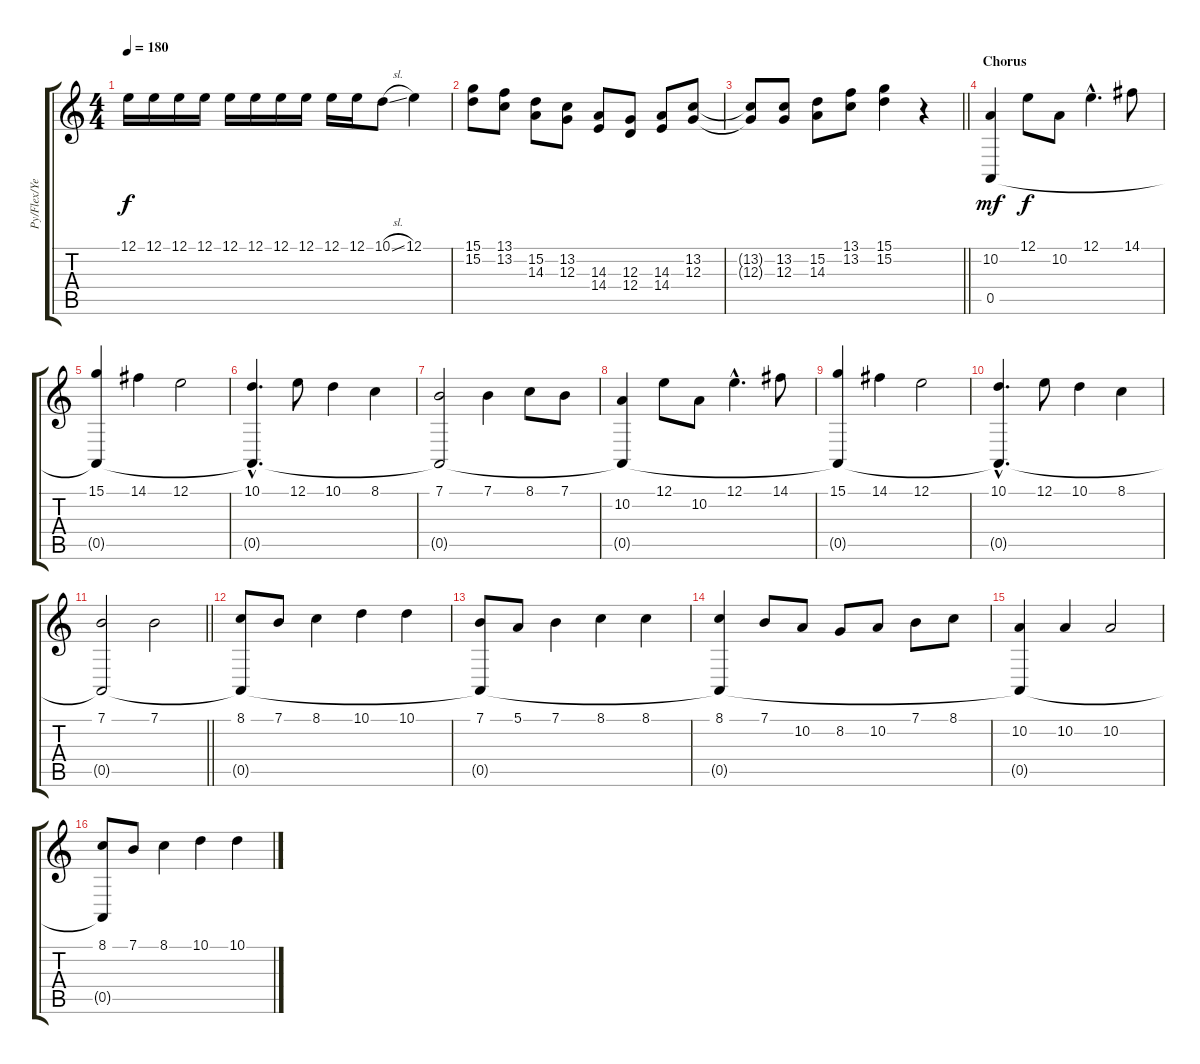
\track ("Py/Flex/Yellow" "Py/Flex/Ye") {instrument bagpipe}
\staff {score tabs}
\tuning (E4 B3 G3 D3 A2 E2) {hide}
\ts (4 4)
\tempo 180
\clef g2
\ks c
12.1.16{dy f} 12.1.16 12.1.16 12.1.16 12.1.16 12.1.16 12.1.16 12.1.16 12.1.16 12.1.16 10.1{sl}.8 12.1.4 |
(15.1 15.2).8 (13.1 13.2).8 (15.2 14.3).8 (13.2 12.3).8 (14.3 14.4).8 (12.3 12.4).8 (14.3 14.4).8 (13.2 12.3).8 |
\barLineRight lightlight
(13.2{t} 12.3{t}).8 (13.2 12.3).8 (15.2 14.3).8 (13.1 13.2).8 (15.1 15.2).4 r.4 |
\section ("" "Chorus")
(10.2 0.5).4{dy mf instrument bagpipe} 12.1.8{dy f} 10.2.8 12.1{hac}.4{d} 14.1.8 |
(15.1 0.5{t}).4 14.1.4 12.1.2 |
(10.1{hac} 0.5{hac t}).4{d} 12.1.8 10.1.4 8.1.4 |
(7.1 0.5{t}).2 7.1.4 8.1.8 7.1.8 |
(10.2 0.5{t}).4 12.1.8 10.2.8 12.1{hac}.4{d} 14.1.8 |
(15.1 0.5{t}).4 14.1.4 12.1.2 |
(10.1{hac} 0.5{hac t}).4{d} 12.1.8 10.1.4 8.1.4 |
\barLineRight lightlight
(7.1 0.5{t}).2 7.1.2 |
(8.1 0.5{t}).8 7.1.8 8.1.4 10.1.4 10.1.4 |
(7.1 0.5{t}).8 5.1.8 7.1.4 8.1.4 8.1.4 |
(8.1 0.5{t}).4 7.1.8 10.2.8 8.2.8 10.2.8 7.1.8 8.1.8 |
(10.2 0.5{t}).4 10.2.4 10.2.2 |
(8.1 0.5{t}).8 7.1.8 8.1.4 10.1.4 10.1.4
